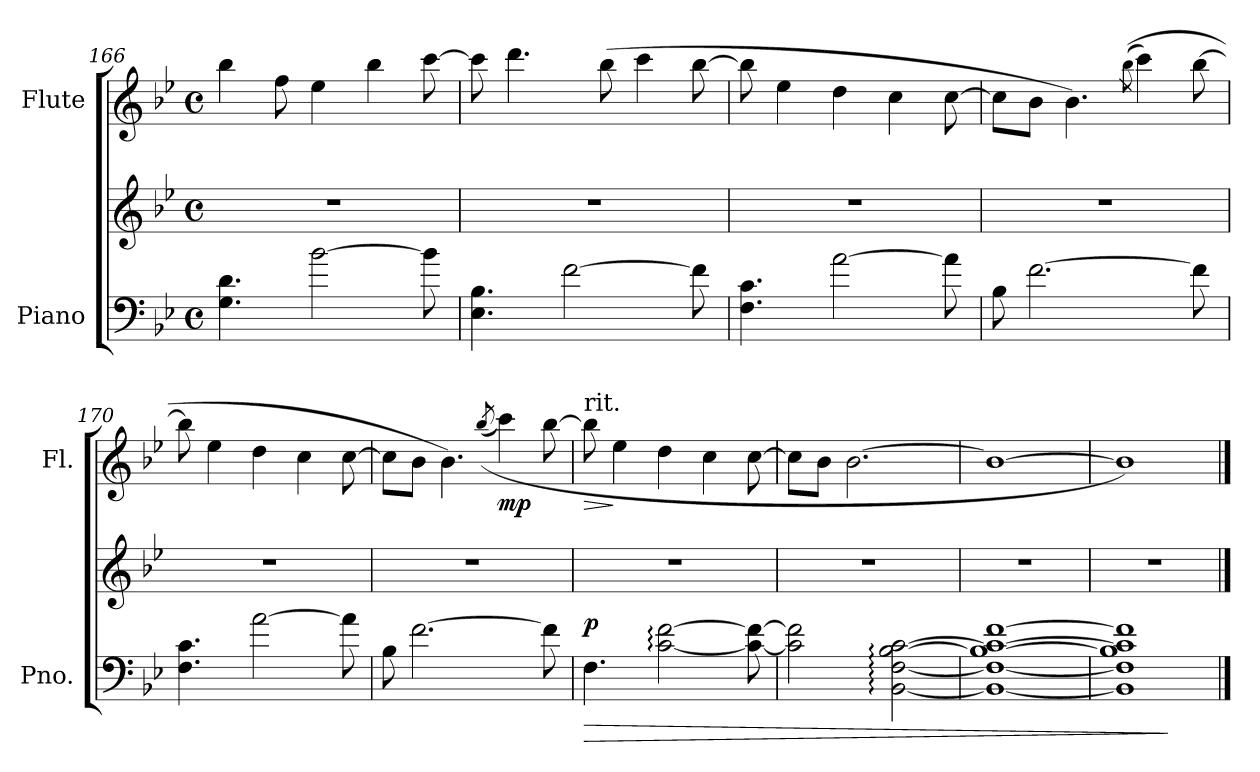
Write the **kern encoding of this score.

**kern	**kern	**dynam	**kern	**dynam
*part2	*part2	*part2	*part1	*part1
*staff3	*staff2	*staff2/3	*staff1	*staff1
*I"Piano	*	*	*I"Flute	*
*I'Pno.	*	*	*I'Fl.	*
*clefF4	*clefG2	*	*clefG2	*
*k[b-e-]	*k[b-e-]	*	*k[b-e-]	*
*B-:	*B-:	*	*B-:	*
*M4/4	*M4/4	*	*M4/4	*
*met(c)	*met(c)	*	*met(c)	*
=166	=166	=166	=166	=166
4.Gi\ 4.di	1r	.	4bb-i\	.
.	.	.	8ffi\	.
[2b-i\	.	.	4ee-i\	.
.	.	.	4bb-i\	.
8b-i\]	.	.	[8ccci\	.
=167	=167	=167	=167	=167
4.E-i\ 4.B-i	1r	.	8ccci\]	.
.	.	.	4.dddi\	.
[2fi\	.	.	.	.
.	.	.	(8bb-i\	.
.	.	.	4ccci\	.
8fi\]	.	.	[8bb-i\	.
=168	=168	=168	=168	=168
4.Fi\ 4.ci	1r	.	8bb-i\]	.
.	.	.	4ee-i\	.
[2ai\	.	.	4ddi\	.
.	.	.	4cci\	.
8ai\]	.	.	[8cci\	.
!!LO:LB:g=z
=169	=169	=169	=169	=169
8B-i\	1r	.	8cci\L]	.
[2.fi\	.	.	8b-i\J	.
.	.	.	4.b-i\)	.
.	.	.	((8qbb-i\	.
.	.	.	4ccci\)	.
8fi\]	.	.	[8bb-i\	.
=170	=170	=170	=170	=170
4.Fi\ 4.ci	1r	.	8bb-i\]	.
.	.	.	4ee-i\	.
[2ai\	.	.	4ddi\	.
.	.	.	4cci\	.
8ai\]	.	.	[8cci\	.
=171	=171	=171	=171	=171
8B-i\	1r	.	8cci\L]	.
[2.fi\	.	.	8b-i\J	.
.	.	.	4.b-i\)	.
.	.	.	((8qbb-i/	.
.	.	.	4ccci\)	mp
8fi\]	.	.	[8bb-i\	.
!!LO:LB:g=z
=172	=172	=172	=172	=172
!	!	!	!LO:TX:t=rit.	!
!	!	!LO:HP:b=2	!	!LO:HP:b
4.Fi\	1r	> p	8bb-i\]	>
.	.	.	4ee-i\	]
[2ci\: [2fi:	.	.	4ddi\	.
.	.	.	4cci\	.
8ci\_ 8fi_	.	.	[8cci\	.
=173	=173	=173	=173	=173
2ci\] 2fi]	1r	.	8cci\L]	.
.	.	.	8b-i\J	.
.	.	.	[2.b-i\	.
[2BB-i\: [2Fi: [2B-i: [2ci:	.	.	.	.
=174	=174	=174	=174	=174
1BB-i_ 1Fi_ 1B-i_ 1ci_ [1fi	1r	.	1b-i_	.
=175	=175	=175	=175	=175
1BB-i] 1Fi] 1B-i] 1ci] 1fi]	1r	.	1b-i])	.
.	.	]	.	.
==	==	==	==	==
*-	*-	*-	*-	*-
